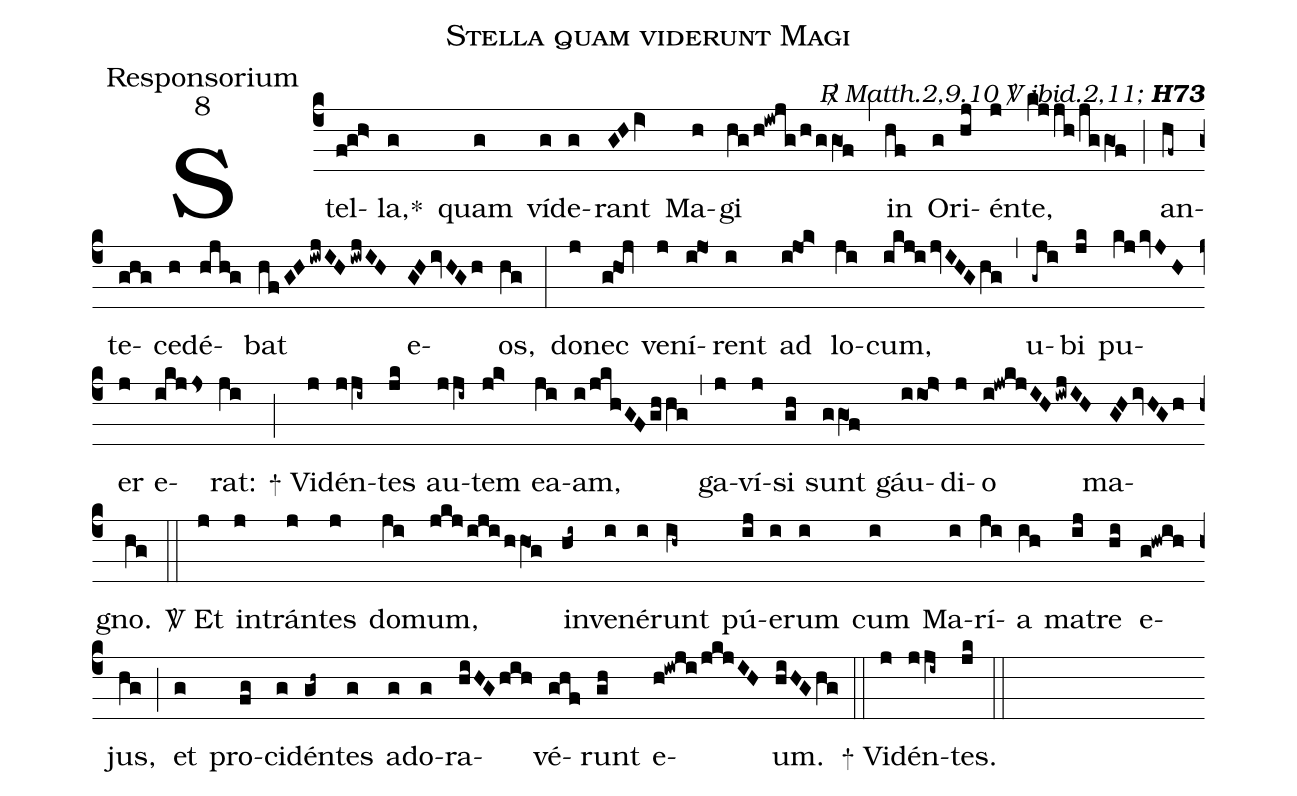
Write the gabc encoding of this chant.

name:Stella quam viderunt Magi;
office-part:Responsorium;
mode:8;
commentary:{\itshape\mdseries \Rbar\  Matth.2,9.10 \Vbar\  ibid.2,11;\/}  {\bfseries H73};
%%
(c4) Stel(f!g!h>)la,<sp>*</sp>(g) quam(g) ví(g)de(g)rant(GHiV>) Ma(h)gi(hg/h!iwjg/h/ggO1f) (,)
in(hf) O(g)ri(hj)én(j)te,(kjjh/jggO1f) (;)
an(hf~)te(ghg)ce(h)dé(hjh!g)bat(hfGHiwjIHiwjIH) e(GHivHGh)os,(hg) (:)
do(j)nec(g!ho1j) ve(j)ní(i!jo1)rent(i) ad(i!jo1!k>) lo(ji)cum,(ikj!ijvIHGhg) (,)
u(-gji)bi(jk) pu(kjkvJH)er(j) e(ikjJs)rat:(ji) (;)
<sp>+</sp> Vi(j)dén(jji~)tes(jk) au(jji~)tem(jk>) ea(ji)am,(i/jkhGFghhg) (,)
ga(j)ví(j)si(gh) sunt(ggO1f) gáu(iio1j>)di(j)o(i!jwkjIHiwjIH) ma(GHivHGh)gno.(hg) (::)
<sp>V/</sp> Et(j) in(j)trán(j)tes(j) do(ji)mum,(jkj/iji/hhO1g) in(hi~)ve(i)né(i)runt(ih~) pú(ij)e(i)rum(i) cum(i) Ma(i)rí(ji)a(ih) ma(ij)tre(hi) e(g!hwih)jus,(hg) (;)
et(g) pro(fg)ci(g)dén(gh~)tes(g) ad(g)o(g)ra(hiHGhih)vé(ghf)runt(gh) e(h!iwji/jkjIH)um.(hiHGhg) (::)
<sp>+</sp> Vi(j)dén(jji~)tes.(jk) (::)
